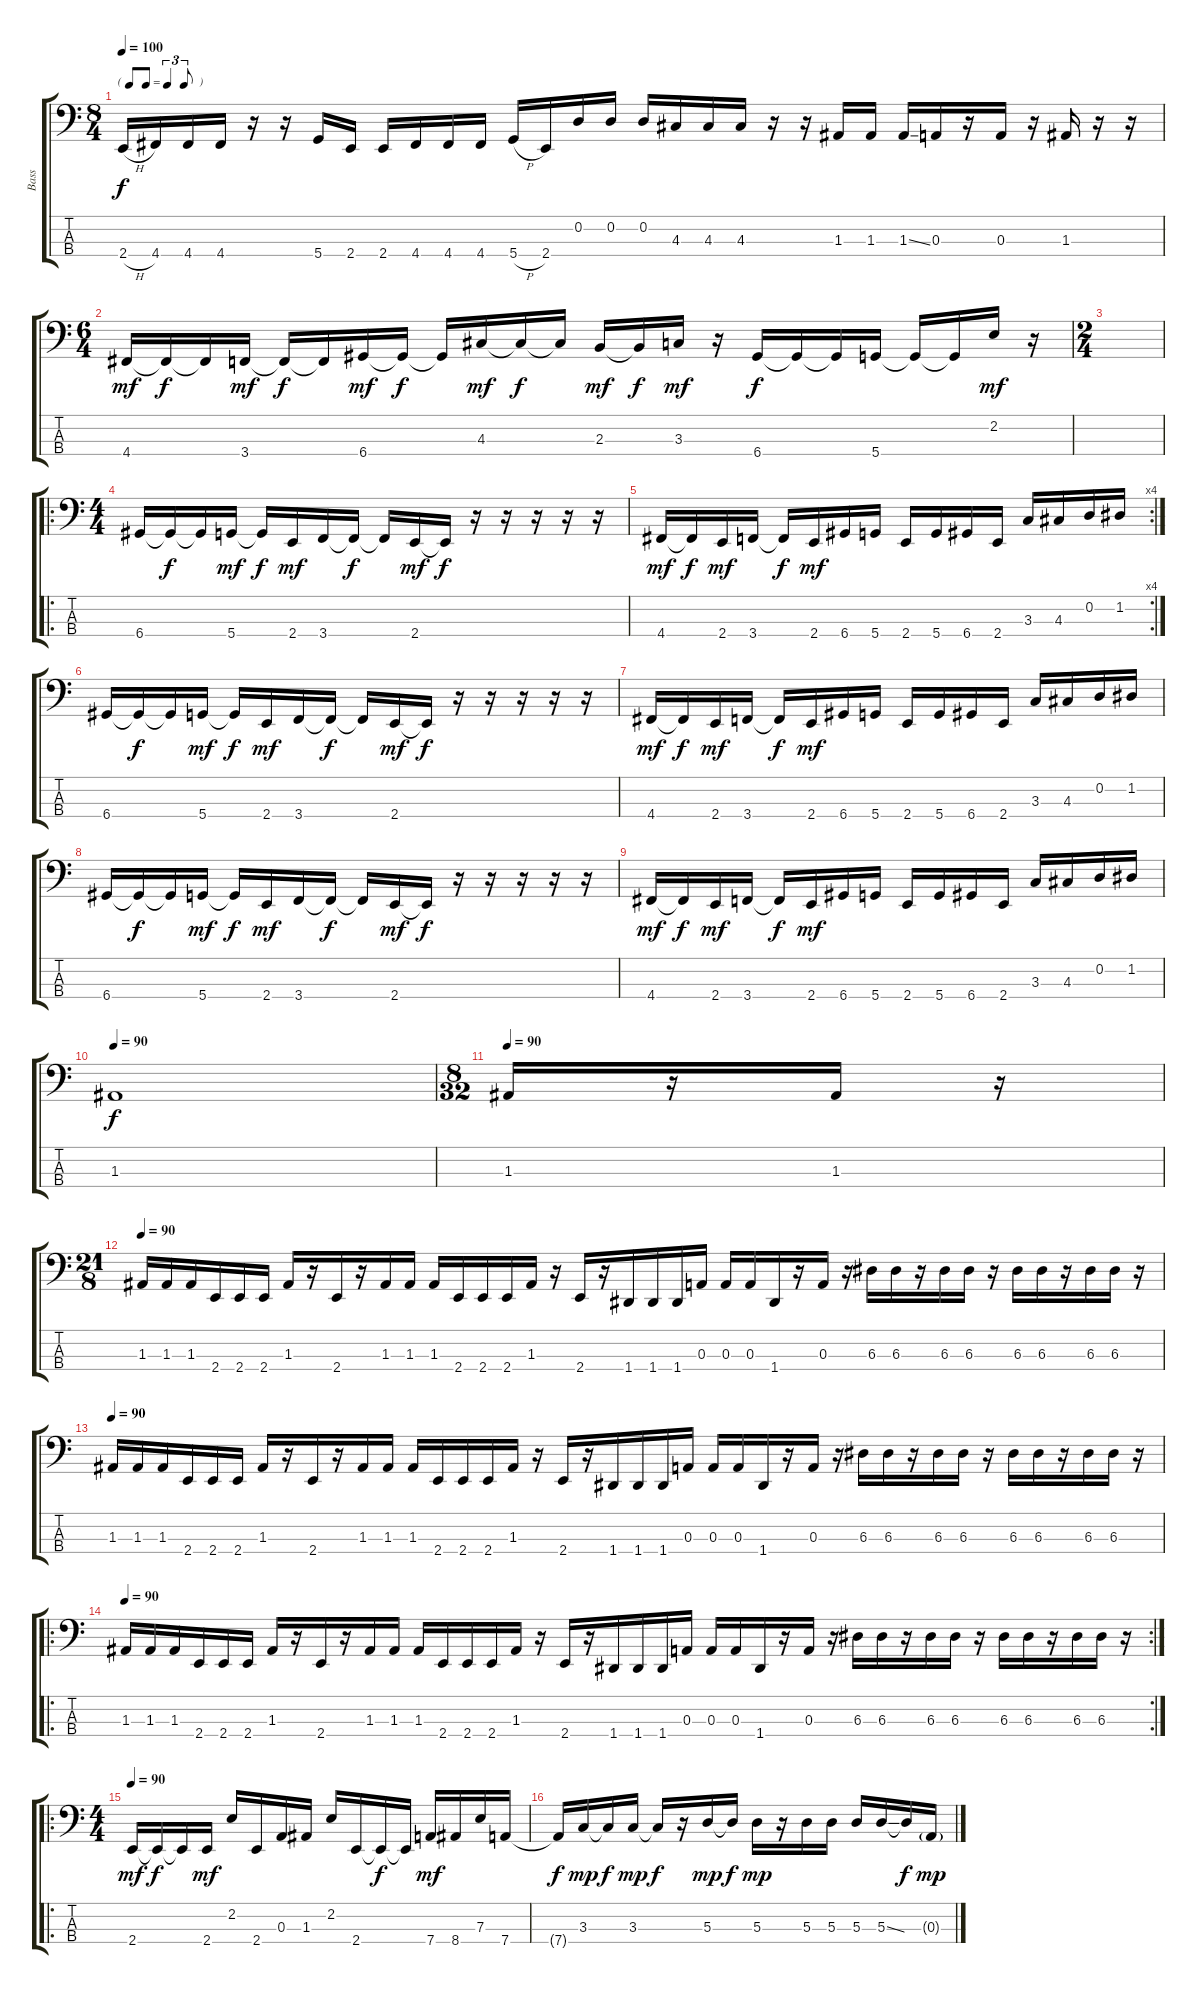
\track ("Bass" "Bass") {instrument electricbassfinger}
\staff {score tabs}
\tuning (G2 D2 A1 D1) {hide}
\ts (8 4)
\tf triplet8th
\tempo 100
\clef f4
\ks c
2.4{h}.16{dy f} 4.4.16 4.4.16 4.4.16 r.16 r.16 5.4.16 2.4.16 2.4.16 4.4.16 4.4.16 4.4.16 5.4{h}.16 2.4.16 0.2.16 0.2.16 0.2.16 4.3.16 4.3.16 4.3.16 r.16 r.16 1.3.16 1.3.16 1.3{ss}.16 0.3.16 r.16 0.3.16 r.16 1.3.16 r.16 r.16 |
\ts (6 4)
4.4.16{dy mf} 4.4{t}.16{dy f} 4.4{t}.16 3.4.16{dy mf} 3.4{t}.16{dy f} 3.4{t}.16 6.4.16{dy mf} 6.4{t}.16{dy f} 6.4{t}.16 4.3.16{dy mf} 4.3{t}.16{dy f} 4.3{t}.16 2.3.16{dy mf} 2.3{t}.16{dy f} 3.3.16{dy mf} r.16 6.4.16{dy f} 6.4{t}.16 6.4{t}.16 5.4.16 5.4{t}.16 5.4{t}.16 2.2.16{dy mf} r.16 |
\ts (2 4)
|
\ro
\ts (4 4)
6.4.16 6.4{t}.16{dy f} 6.4{t}.16 5.4.16{dy mf} 5.4{t}.16{dy f} 2.4.16{dy mf} 3.4.16 3.4{t}.16{dy f} 3.4{t}.16 2.4.16{dy mf} 2.4{t}.16{dy f} r.16 r.16 r.16 r.16 r.16 |
\rc 4
4.4.16{dy mf} 4.4{t}.16{dy f} 2.4.16{dy mf} 3.4.16 3.4{t}.16{dy f} 2.4.16{dy mf} 6.4.16 5.4.16 2.4.16 5.4.16 6.4.16 2.4.16 3.3.16 4.3.16 0.2.16 1.2.16 |
6.4.16 6.4{t}.16{dy f} 6.4{t}.16 5.4.16{dy mf} 5.4{t}.16{dy f} 2.4.16{dy mf} 3.4.16 3.4{t}.16{dy f} 3.4{t}.16 2.4.16{dy mf} 2.4{t}.16{dy f} r.16 r.16 r.16 r.16 r.16 |
4.4.16{dy mf} 4.4{t}.16{dy f} 2.4.16{dy mf} 3.4.16 3.4{t}.16{dy f} 2.4.16{dy mf} 6.4.16 5.4.16 2.4.16 5.4.16 6.4.16 2.4.16 3.3.16 4.3.16 0.2.16 1.2.16 |
6.4.16 6.4{t}.16{dy f} 6.4{t}.16 5.4.16{dy mf} 5.4{t}.16{dy f} 2.4.16{dy mf} 3.4.16 3.4{t}.16{dy f} 3.4{t}.16 2.4.16{dy mf} 2.4{t}.16{dy f} r.16 r.16 r.16 r.16 r.16 |
4.4.16{dy mf} 4.4{t}.16{dy f} 2.4.16{dy mf} 3.4.16 3.4{t}.16{dy f} 2.4.16{dy mf} 6.4.16 5.4.16 2.4.16 5.4.16 6.4.16 2.4.16 3.3.16 4.3.16 0.2.16 1.2.16 |
\tempo 90
1.3.1{dy f} |
\ts (8 32)
\tempo 90
1.3.16 r.16 1.3.16 r.16 |
\ts (21 8)
\tempo 90
1.3.16{volume 11} 1.3.16 1.3.16 2.4.16 2.4.16 2.4.16 1.3.16 r.16 2.4.16 r.16 1.3.16 1.3.16 1.3.16 2.4.16 2.4.16 2.4.16 1.3.16 r.16 2.4.16 r.16 1.4.16 1.4.16 1.4.16 0.3.16 0.3.16 0.3.16 1.4.16 r.16 0.3.16 r.16 6.3.16 6.3.16 r.16 6.3.16 6.3.16 r.16 6.3.16 6.3.16 r.16 6.3.16 6.3.16 r.16 |
\tempo 90
1.3.16 1.3.16 1.3.16 2.4.16 2.4.16 2.4.16 1.3.16 r.16 2.4.16 r.16 1.3.16 1.3.16 1.3.16 2.4.16 2.4.16 2.4.16 1.3.16 r.16 2.4.16 r.16 1.4.16 1.4.16 1.4.16 0.3.16 0.3.16 0.3.16 1.4.16 r.16 0.3.16 r.16 6.3.16 6.3.16 r.16 6.3.16 6.3.16 r.16 6.3.16 6.3.16 r.16 6.3.16 6.3.16 r.16 |
\ro
\rc 2
\tempo 90
1.3.16 1.3.16 1.3.16 2.4.16 2.4.16 2.4.16 1.3.16 r.16 2.4.16 r.16 1.3.16 1.3.16 1.3.16 2.4.16 2.4.16 2.4.16 1.3.16 r.16 2.4.16 r.16 1.4.16 1.4.16 1.4.16 0.3.16 0.3.16 0.3.16 1.4.16 r.16 0.3.16 r.16 6.3.16 6.3.16 r.16 6.3.16 6.3.16 r.16 6.3.16 6.3.16 r.16 6.3.16 6.3.16 r.16 |
\ro
\ts (4 4)
\tempo 90
2.4.16{dy mf volume 12} 2.4{t}.16{dy f} 2.4{t}.16 2.4.16{dy mf} 2.2.16 2.4.16 0.3.16 1.3.16 2.2.16 2.4.16 2.4{t}.16{dy f} 2.4{t}.16 7.4.16{dy mf} 8.4.16 7.3.16 7.4.16 |
7.4{t}.16{dy f} 3.3.16{dy mp} 3.3{t}.16{dy f} 3.3.16{dy mp} 3.3{t}.16{dy f} r.16 5.3.16{dy mp} 5.3{t}.16{dy f} 5.3.16{dy mp} r.16 5.3.16 5.3.16 5.3.16 5.3{ss}.16 5.3{t}.16{dy f} 0.3{g}.16{dy mp}
